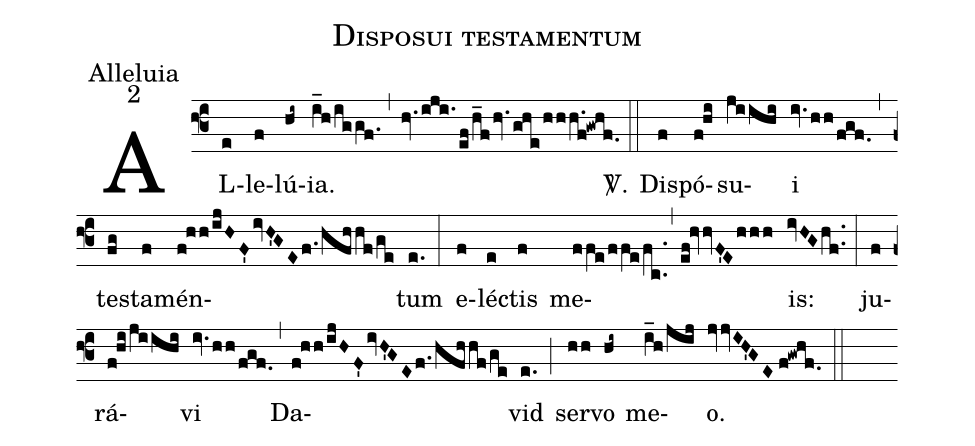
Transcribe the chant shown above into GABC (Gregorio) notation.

name:Disposui testamentum;
office-part:Alleluia;
mode:2;
%%
(f3) AL(e)le(f)lú(hi~)ia.(i_h/iggf.) (,) (hv.iji./ef/h_fhv.ghe/hhh.f!gwhf.)

<sp>V/</sp>.(::) Dis(f)pó(f!hi)su(ji/ihi)i(iv.hh/fgf.) (,) tes(fg)ta(f)mén(f!hh/ijHF'ivH'GEf./hfh/hf/ge)tum(e.) (:) e(f)léc(e)tis(f) me(ffe/ffe/fc..,ef!hvhvF'Ehhh)is:(ivHGhf..) (:) ju(f)rá(f!hi/jiihi)vi(iv.hh/fgf.) (,) Da(f!hh/ijHF'ivH'GEf./hfh/hf/ge)vid(e.) (;) ser(hh)vo(hi~) me(i_h/jij)o.(jvjvIH'GE//f!gwhf.) (::)
